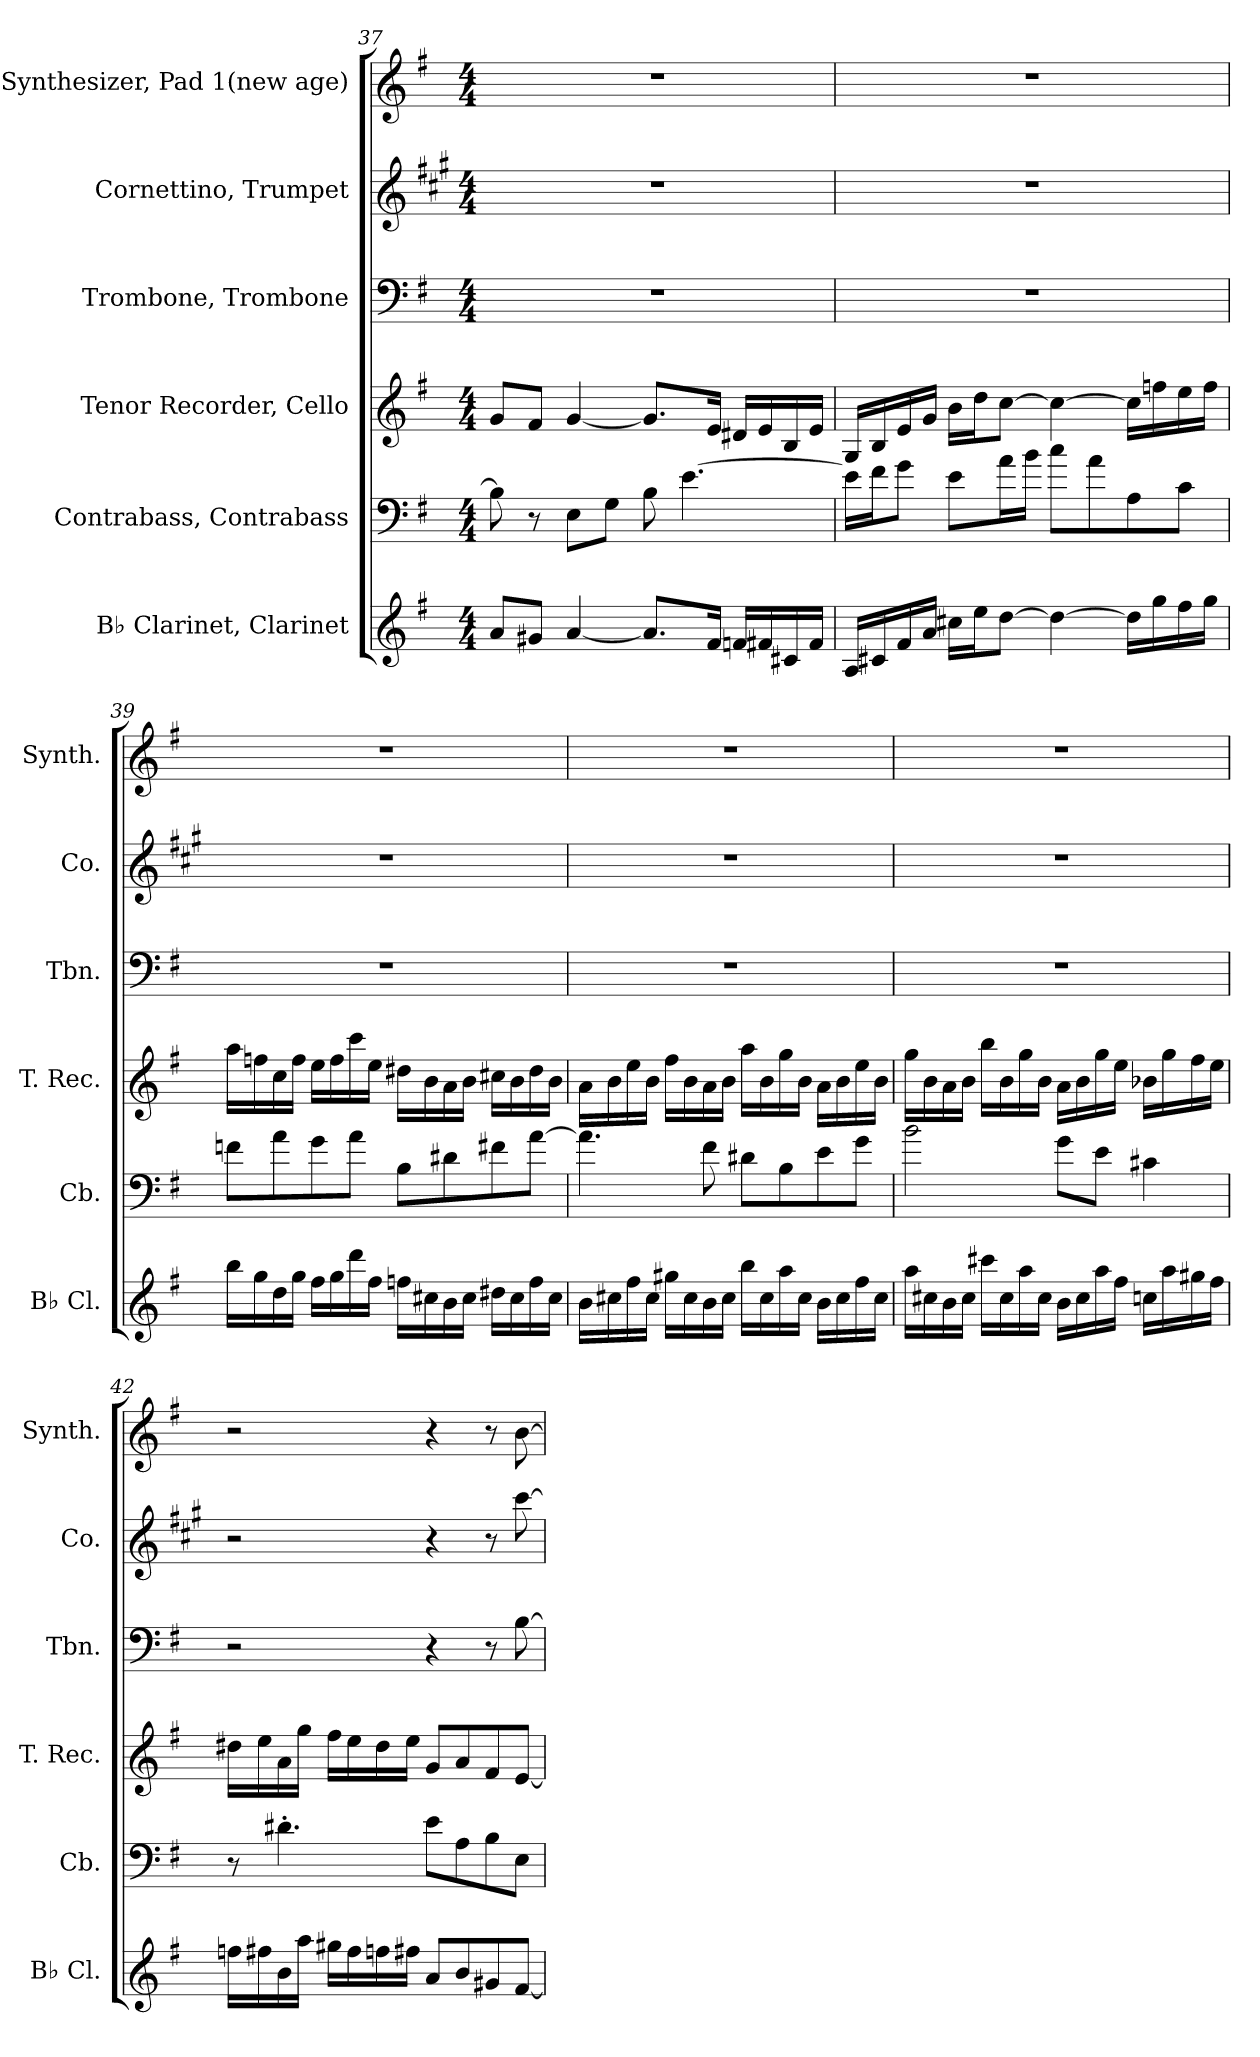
**kern	**kern	**kern	**kern	**kern	**kern
*part6	*part5	*part4	*part3	*part2	*part1
*staff6	*staff5	*staff4	*staff3	*staff2	*staff1
*I"B♭ Clarinet, Clarinet	*I"Contrabass, Contrabass	*I"Tenor Recorder, Cello	*I"Trombone, Trombone	*I"Cornettino, Trumpet	*I"Pad Synthesizer, Pad 1(new age)
*I'B♭ Cl.	*I'Cb.	*I'T. Rec.	*I'Tbn.	*I'Co.	*I'Synth.
!!LO:PB:g=z
*clefG2	*clefF4	*clefG2	*clefF4	*clefG2	*clefG2
*ITrd1c2	*ITrd7c12	*	*	*ITrd1c2	*
*k[b-]	*k[f#]	*k[f#]	*k[f#]	*k[f#]	*k[f#]
*M4/4	*M4/4	*M4/4	*M4/4	*M4/4	*M4/4
=37	=37	=37	=37	=37	=37
8g/L	8BB\]	8g/L	1r	1r	1r
8f#X/J	8r	8f#/J	.	.	.
[4g/	8EE\L	[4g/	.	.	.
.	8GG\J	.	.	.	.
8.g/L]	8BB\	8.g/L]	.	.	.
.	[4.E\	.	.	.	.
16e/Jk	.	16e/Jk	.	.	.
16e-X/LL	.	16d#X/LL	.	.	.
16en/	.	16e/	.	.	.
16Bn/	.	16B/	.	.	.
16e/JJ	.	16e/JJ	.	.	.
=38	=38	=38	=38	=38	=38
16G/LL	16E\LL]	16G/LL	1r	1r	1r
16Bn/	16F#\J	16B/	.	.	.
16e/	8G\J	16e/	.	.	.
16g/JJ	.	16g/JJ	.	.	.
16bn\LL	8E\L	16b\LL	.	.	.
16dd\J	.	16dd\J	.	.	.
[8cc\J	16A\L	[8cc\J	.	.	.
.	16B\JJ	.	.	.	.
4cc\_	8c\L	4cc\_	.	.	.
.	8A\	.	.	.	.
16cc\LL]	8AA\	16cc\LL]	.	.	.
16ff\	.	16ffn\	.	.	.
16ee\	8C\J	16ee\	.	.	.
16ff\JJ	.	16ff\JJ	.	.	.
!!LO:LB:g=z
=39	=39	=39	=39	=39	=39
16aa\LL	8Fn\L	16aa\LL	1r	1r	1r
16ff\	.	16ffn\	.	.	.
16cc\	8A\	16cc\	.	.	.
16ff\JJ	.	16ff\JJ	.	.	.
16ee\LL	8G\	16ee\LL	.	.	.
16ff\	.	16ff\	.	.	.
16ccc\	8A\J	16ccc\	.	.	.
16ee\JJ	.	16ee\JJ	.	.	.
16ee-X\LL	8BB\L	16dd#X\LL	.	.	.
16bn\	.	16b\	.	.	.
16a\	8D#X\	16a\	.	.	.
16b\JJ	.	16b\JJ	.	.	.
16cc#X\LL	8F#X\	16cc#X\LL	.	.	.
16b\	.	16b\	.	.	.
16ee-\	[8A\J	16dd#\	.	.	.
16b\JJ	.	16b\JJ	.	.	.
=40	=40	=40	=40	=40	=40
16a\LL	4.A\]	16a\LL	1r	1r	1r
16bn\	.	16b\	.	.	.
16ee\	.	16ee\	.	.	.
16b\JJ	.	16b\JJ	.	.	.
16ff#X\LL	.	16ff#\LL	.	.	.
16b\	.	16b\	.	.	.
16a\	8F#\	16a\	.	.	.
16b\JJ	.	16b\JJ	.	.	.
16aa\LL	8D#X\L	16aa\LL	.	.	.
16b\	.	16b\	.	.	.
16gg\	8BB\	16gg\	.	.	.
16b\JJ	.	16b\JJ	.	.	.
16a\LL	8E\	16a\LL	.	.	.
16b\	.	16b\	.	.	.
16ee\	8G\J	16ee\	.	.	.
16b\JJ	.	16b\JJ	.	.	.
!!LO:PB:g=z
=41	=41	=41	=41	=41	=41
16gg\LL	2B\	16gg\LL	1r	1r	1r
16bn\	.	16b\	.	.	.
16a\	.	16a\	.	.	.
16b\JJ	.	16b\JJ	.	.	.
16bbn\LL	.	16bb\LL	.	.	.
16b\	.	16b\	.	.	.
16gg\	.	16gg\	.	.	.
16b\JJ	.	16b\JJ	.	.	.
16a\LL	8G\L	16a\LL	.	.	.
16b\	.	16b\	.	.	.
16gg\	8E\J	16gg\	.	.	.
16ee\JJ	.	16ee\JJ	.	.	.
16b-X\LL	4C#X\	16b-X\LL	.	.	.
16gg\	.	16gg\	.	.	.
16ff#X\	.	16ff#\	.	.	.
16ee\JJ	.	16ee\JJ	.	.	.
=42	=42	=42	=42	=42	=42
16ee-X\LL	8r	16dd#X\LL	2r	2r	2r
16een\	.	16ee\	.	.	.
16a\	4.D#X'\	16a\	.	.	.
16gg\JJ	.	16gg\JJ	.	.	.
16ff#X\LL	.	16ff#\LL	.	.	.
16ee\	.	16ee\	.	.	.
16ee-X\	.	16dd#\	.	.	.
16een\JJ	.	16ee\JJ	.	.	.
8g/L	8E\L	8g/L	4r	4r	4r
8a/	8AA\	8a/	.	.	.
8f#X/	8BB\	8f#/	8r	8r	8r
[8e/J	8EE\J	[8e/J	[8B\	[8bb\	[8b\
=	=	=	=	=	=
*-	*-	*-	*-	*-	*-
